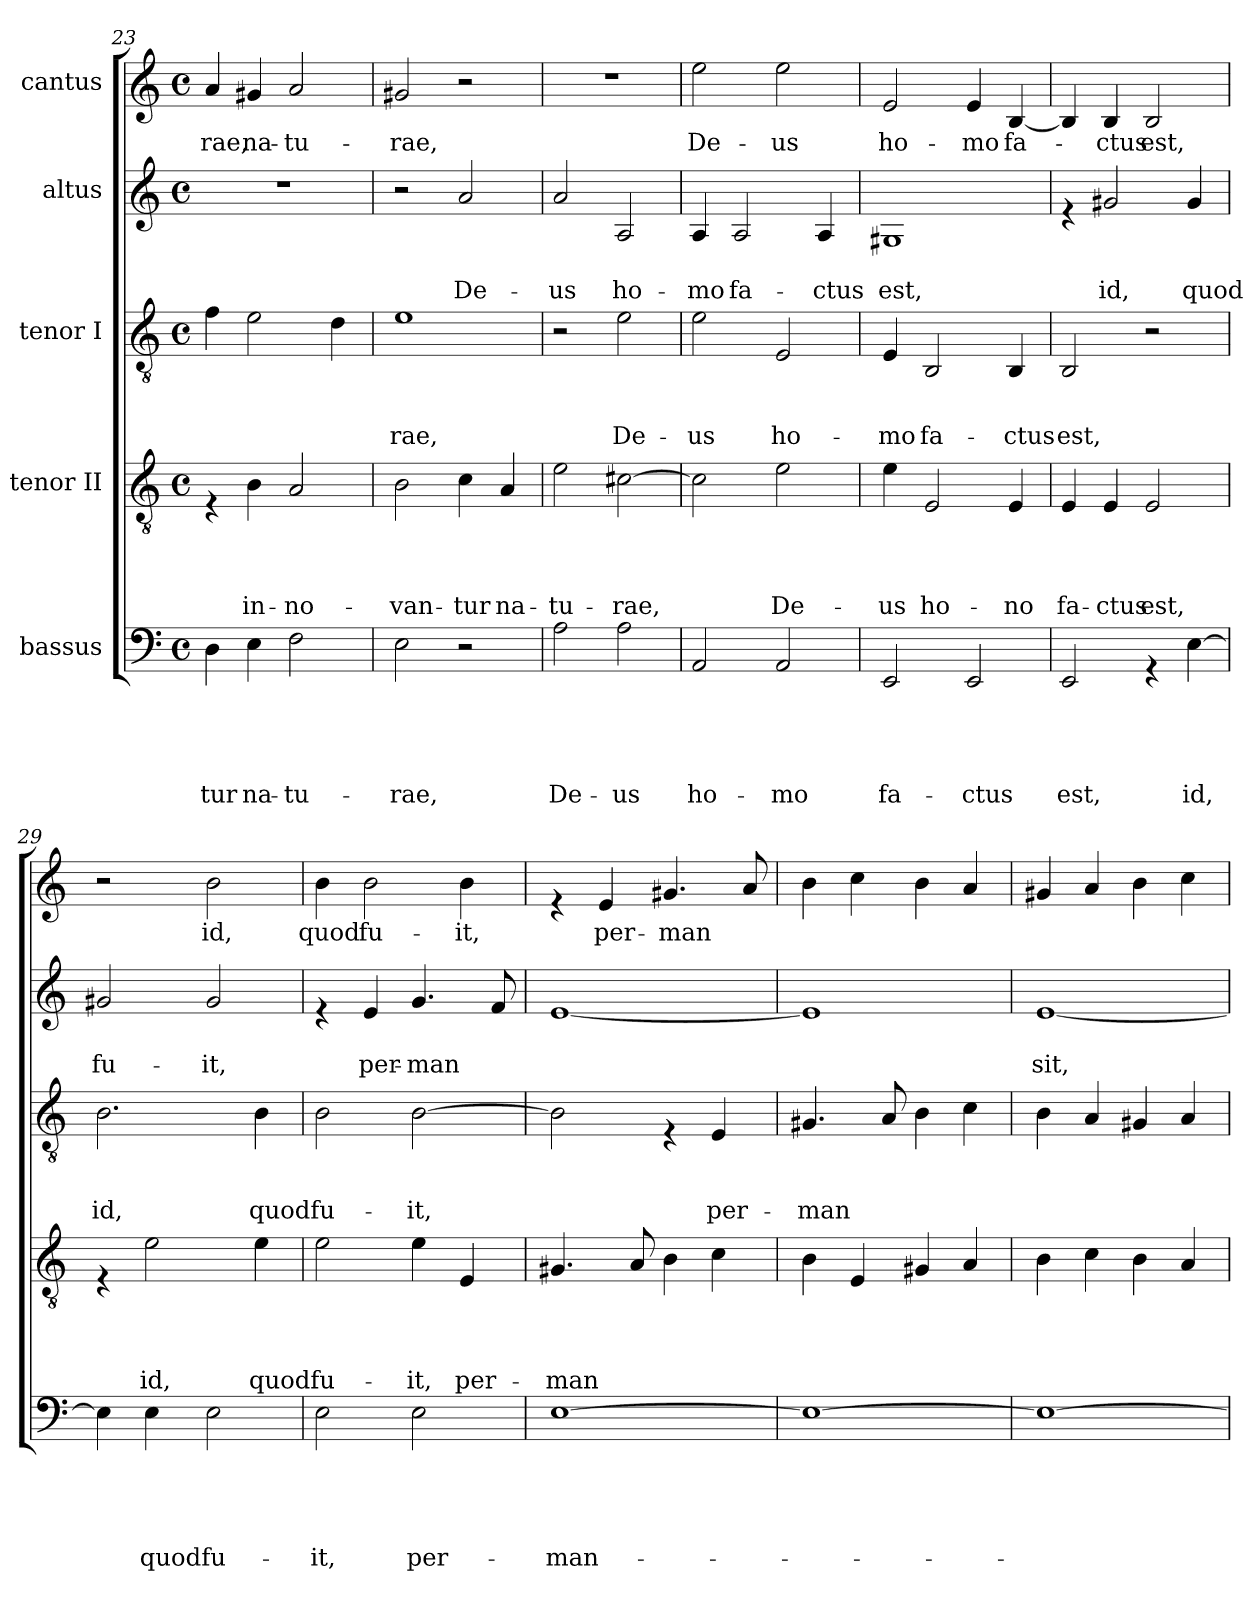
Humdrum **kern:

**kern	**text	**text	**text	**text	**text	**kern	**text	**text	**text	**text	**kern	**text	**text	**text	**kern	**text	**text	**kern	**text
*part5	*part5	*part5	*part5	*part5	*part5	*part4	*part4	*part4	*part4	*part4	*part3	*part3	*part3	*part3	*part2	*part2	*part2	*part1	*part1
*staff5	*staff5	*staff5	*staff5	*staff5	*staff5	*staff4	*staff4	*staff4	*staff4	*staff4	*staff3	*staff3	*staff3	*staff3	*staff2	*staff2	*staff2	*staff1	*staff1
*I"bassus	*	*	*	*	*	*I"tenor II	*	*	*	*	*I"tenor I	*	*	*	*I"altus	*	*	*I"cantus	*
*clefF4	*	*	*	*	*	*clefGv2	*	*	*	*	*clefGv2	*	*	*	*clefG2	*	*	*clefG2	*
*k[]	*	*	*	*	*	*k[]	*	*	*	*	*k[]	*	*	*	*k[]	*	*	*k[]	*
*C:	*	*	*	*	*	*C:	*	*	*	*	*C:	*	*	*	*C:	*	*	*C:	*
*M4/4	*	*	*	*	*	*M4/4	*	*	*	*	*M4/4	*	*	*	*M4/4	*	*	*M4/4	*
*met(c)	*	*	*	*	*	*met(c)	*	*	*	*	*met(c)	*	*	*	*met(c)	*	*	*met(c)	*
=23	=23	=23	=23	=23	=23	=23	=23	=23	=23	=23	=23	=23	=23	=23	=23	=23	=23	=23	=23
!	!	!	!	!	!LO:LY:b	!	!	!	!	!	!	!	!	!	!	!	!	!	!LO:LY:b
4D\	.	.	.	.	-tur	4rE	.	.	.	.	4f\	.	.	.	1r	.	.	4a/	-rae,
!	!	!	!	!	!LO:LY:b	!	!	!	!	!LO:LY:b	!	!	!	!	!	!	!	!	!LO:LY:b
4E\	.	.	.	.	na-	4B\	.	.	.	in-	2e\	.	.	.	.	.	.	4g#X/	na-
!	!	!	!	!	!LO:LY:b	!	!	!	!	!LO:LY:b	!	!	!	!	!	!	!	!	!LO:LY:b
2F\	.	.	.	.	-tu-	2A/	.	.	.	-no-	.	.	.	.	.	.	.	2a/	-tu-
.	.	.	.	.	.	.	.	.	.	.	4d\	.	.	.	.	.	.	.	.
=24	=24	=24	=24	=24	=24	=24	=24	=24	=24	=24	=24	=24	=24	=24	=24	=24	=24	=24	=24
!	!	!	!	!	!LO:LY:b	!	!	!	!	!LO:LY:b	!	!	!	!LO:LY:b	!	!	!	!	!LO:LY:b
2E\	.	.	.	.	-rae,	2B\	.	.	.	-van-	1e	.	.	rae,	2r	.	.	2g#X/	-rae,
!	!	!	!	!	!	!	!	!	!	!LO:LY:b	!	!	!	!	!	!	!LO:LY:b	!	!
2r	.	.	.	.	.	4c\	.	.	.	-tur	.	.	.	.	2a/	.	De-	2r	.
!	!	!	!	!	!	!	!	!	!	!LO:LY:b	!	!	!	!	!	!	!	!	!
.	.	.	.	.	.	4A/	.	.	.	na-	.	.	.	.	.	.	.	.	.
=25	=25	=25	=25	=25	=25	=25	=25	=25	=25	=25	=25	=25	=25	=25	=25	=25	=25	=25	=25
!	!	!	!	!	!LO:LY:b	!	!	!	!	!LO:LY:b	!	!	!	!	!	!	!LO:LY:b	!	!
2A\	.	.	.	.	De-	2e\	.	.	.	-tu-	2r	.	.	.	2a/	.	-us	1r	.
!	!	!	!	!	!LO:LY:b	!	!	!	!	!LO:LY:b	!	!	!	!LO:LY:b	!	!	!LO:LY:b	!	!
2A\	.	.	.	.	-us	[>2c#X\	.	.	.	-rae,	2e\	.	.	De-	2A/	.	ho-	.	.
=26	=26	=26	=26	=26	=26	=26	=26	=26	=26	=26	=26	=26	=26	=26	=26	=26	=26	=26	=26
!	!	!	!	!	!LO:LY:b	!	!	!	!	!	!	!	!	!LO:LY:b	!	!	!LO:LY:b	!	!LO:LY:b
2AA/	.	.	.	.	ho-	2c#\]	.	.	.	.	2e\	.	.	-us	4A/	.	-mo	2ee\	De-
!	!	!	!	!	!	!	!	!	!	!	!	!	!	!	!	!	!LO:LY:b	!	!
.	.	.	.	.	.	.	.	.	.	.	.	.	.	.	2A/	.	fa-	.	.
!	!	!	!	!	!LO:LY:b	!	!	!	!	!LO:LY:b	!	!	!	!LO:LY:b	!	!	!	!	!LO:LY:b
2AA/	.	.	.	.	-mo	2e\	.	.	.	De-	2E/	.	.	ho-	.	.	.	2ee\	-us
!	!	!	!	!	!	!	!	!	!	!	!	!	!	!	!	!	!LO:LY:b	!	!
.	.	.	.	.	.	.	.	.	.	.	.	.	.	.	4A/	.	-ctus	.	.
!!LO:LB:g=z
=27	=27	=27	=27	=27	=27	=27	=27	=27	=27	=27	=27	=27	=27	=27	=27	=27	=27	=27	=27
!	!	!	!	!	!LO:LY:b	!	!	!	!	!LO:LY:b	!	!	!	!LO:LY:b	!	!	!LO:LY:b	!	!LO:LY:b
2EE/	.	.	.	.	fa-	4e\	.	.	.	-us	4E/	.	.	-mo	1G#X	.	est,	2e/	ho-
!	!	!	!	!	!	!	!	!	!	!LO:LY:b	!	!	!	!LO:LY:b	!	!	!	!	!
.	.	.	.	.	.	2E/	.	.	.	ho-	2BB/	.	.	fa-	.	.	.	.	.
!	!	!	!	!	!LO:LY:b	!	!	!	!	!	!	!	!	!	!	!	!	!	!LO:LY:b
2EE/	.	.	.	.	-ctus	.	.	.	.	.	.	.	.	.	.	.	.	4e/	-mo
!	!	!	!	!	!	!	!	!	!	!LO:LY:b	!	!	!	!LO:LY:b	!	!	!	!	!LO:LY:b
.	.	.	.	.	.	4E/	.	.	.	-no	4BB/	.	.	-ctus	.	.	.	[<4B/	fa-
=28	=28	=28	=28	=28	=28	=28	=28	=28	=28	=28	=28	=28	=28	=28	=28	=28	=28	=28	=28
!	!	!	!	!	!LO:LY:b	!	!	!	!	!LO:LY:b	!	!	!	!LO:LY:b	!	!	!	!	!
2EE/	.	.	.	.	est,	4E/	.	.	.	fa-	2BB/	.	.	est,	4re	.	.	4B/]	.
!	!	!	!	!	!	!	!	!	!	!LO:LY:b	!	!	!	!	!	!	!LO:LY:b	!	!LO:LY:b
.	.	.	.	.	.	4E/	.	.	.	-ctus	.	.	.	.	2g#X/	.	id,	4B/	-ctus
!	!	!	!	!	!	!	!	!	!	!LO:LY:b	!	!	!	!	!	!	!	!	!LO:LY:b
4rGG	.	.	.	.	.	2E/	.	.	.	est,	2r	.	.	.	.	.	.	2B/	est,
!	!	!	!	!	!LO:LY:b	!	!	!	!	!	!	!	!	!	!	!	!LO:LY:b	!	!
[>4E\	.	.	.	.	id,	.	.	.	.	.	.	.	.	.	4g#/	.	quod	.	.
=29	=29	=29	=29	=29	=29	=29	=29	=29	=29	=29	=29	=29	=29	=29	=29	=29	=29	=29	=29
!	!	!	!	!	!	!	!	!	!	!	!	!	!	!LO:LY:b	!	!	!LO:LY:b	!	!
4E\]	.	.	.	.	.	4rE	.	.	.	.	2.B\	.	.	id,	2g#X/	.	fu-	2r	.
!	!	!	!	!	!LO:LY:b	!	!	!	!	!LO:LY:b	!	!	!	!	!	!	!	!	!
4E\	.	.	.	.	quod	2e\	.	.	.	id,	.	.	.	.	.	.	.	.	.
!	!	!	!	!	!LO:LY:b	!	!	!	!	!	!	!	!	!	!	!	!LO:LY:b	!	!LO:LY:b
2E\	.	.	.	.	fu-	.	.	.	.	.	.	.	.	.	2g#/	.	-it,	2b\	id,
!	!	!	!	!	!	!	!	!	!	!LO:LY:b	!	!	!	!LO:LY:b	!	!	!	!	!
.	.	.	.	.	.	4e\	.	.	.	quod	4B\	.	.	quod	.	.	.	.	.
=30	=30	=30	=30	=30	=30	=30	=30	=30	=30	=30	=30	=30	=30	=30	=30	=30	=30	=30	=30
!	!	!	!	!	!LO:LY:b	!	!	!	!	!LO:LY:b	!	!	!	!LO:LY:b	!	!	!	!	!LO:LY:b
2E\	.	.	.	.	-it,	2e\	.	.	.	fu-	2B\	.	.	fu-	4re	.	.	4b\	quod
!	!	!	!	!	!	!	!	!	!	!	!	!	!	!	!	!	!LO:LY:b	!	!LO:LY:b
.	.	.	.	.	.	.	.	.	.	.	.	.	.	.	4e/	.	per-	2b\	fu-
!	!	!	!	!	!LO:LY:b	!	!	!	!	!LO:LY:b	!	!	!	!LO:LY:b	!	!	!LO:LY:b	!	!
2E\	.	.	.	.	per-	4e\	.	.	.	-it,	[>2B\	.	.	-it,	4.g/	.	-man	.	.
!	!	!	!	!	!	!	!	!	!	!LO:LY:b	!	!	!	!	!	!	!	!	!LO:LY:b
.	.	.	.	.	.	4E/	.	.	.	per-	.	.	.	.	.	.	.	4b\	-it,
.	.	.	.	.	.	.	.	.	.	.	.	.	.	.	8f/	.	.	.	.
=31	=31	=31	=31	=31	=31	=31	=31	=31	=31	=31	=31	=31	=31	=31	=31	=31	=31	=31	=31
!	!	!	!	!	!LO:LY:b	!	!	!	!	!LO:LY:b	!	!	!	!	!	!	!	!	!
[>1E	.	.	.	.	-man-	4.G#X/	.	.	.	-man	2B\]	.	.	.	[<1e	.	.	4re	.
!	!	!	!	!	!	!	!	!	!	!	!	!	!	!	!	!	!	!	!LO:LY:b
.	.	.	.	.	.	.	.	.	.	.	.	.	.	.	.	.	.	4e/	per-
.	.	.	.	.	.	8A/	.	.	.	.	.	.	.	.	.	.	.	.	.
!	!	!	!	!	!	!	!	!	!	!	!	!	!	!	!	!	!	!	!LO:LY:b
.	.	.	.	.	.	4B\	.	.	.	.	4rE	.	.	.	.	.	.	4.g#X/	-man
!	!	!	!	!	!	!	!	!	!	!	!	!	!	!LO:LY:b	!	!	!	!	!
.	.	.	.	.	.	4c\	.	.	.	.	4E/	.	.	per-	.	.	.	.	.
.	.	.	.	.	.	.	.	.	.	.	.	.	.	.	.	.	.	8a/	.
!!LO:PB:g=z
=32	=32	=32	=32	=32	=32	=32	=32	=32	=32	=32	=32	=32	=32	=32	=32	=32	=32	=32	=32
!	!	!	!	!	!	!	!	!	!	!	!	!	!	!LO:LY:b	!	!	!	!	!
1E_	.	.	.	.	.	4B\	.	.	.	.	4.G#X/	.	.	-man	1e]	.	.	4b\	.
.	.	.	.	.	.	4E/	.	.	.	.	.	.	.	.	.	.	.	4cc\	.
.	.	.	.	.	.	.	.	.	.	.	8A/	.	.	.	.	.	.	.	.
.	.	.	.	.	.	4G#X/	.	.	.	.	4B\	.	.	.	.	.	.	4b\	.
.	.	.	.	.	.	4A/	.	.	.	.	4c\	.	.	.	.	.	.	4a/	.
=33	=33	=33	=33	=33	=33	=33	=33	=33	=33	=33	=33	=33	=33	=33	=33	=33	=33	=33	=33
!	!	!	!	!	!	!	!	!	!	!	!	!	!	!	!	!	!LO:LY:b	!	!
1E_	.	.	.	.	.	4B\	.	.	.	.	4B\	.	.	.	[<1e	.	sit,	4g#X/	.
.	.	.	.	.	.	4c\	.	.	.	.	4A/	.	.	.	.	.	.	4a/	.
.	.	.	.	.	.	4B\	.	.	.	.	4G#X/	.	.	.	.	.	.	4b\	.
.	.	.	.	.	.	4A/	.	.	.	.	4A/	.	.	.	.	.	.	4cc\	.
=	=	=	=	=	=	=	=	=	=	=	=	=	=	=	=	=	=	=	=
*-	*-	*-	*-	*-	*-	*-	*-	*-	*-	*-	*-	*-	*-	*-	*-	*-	*-	*-	*-
